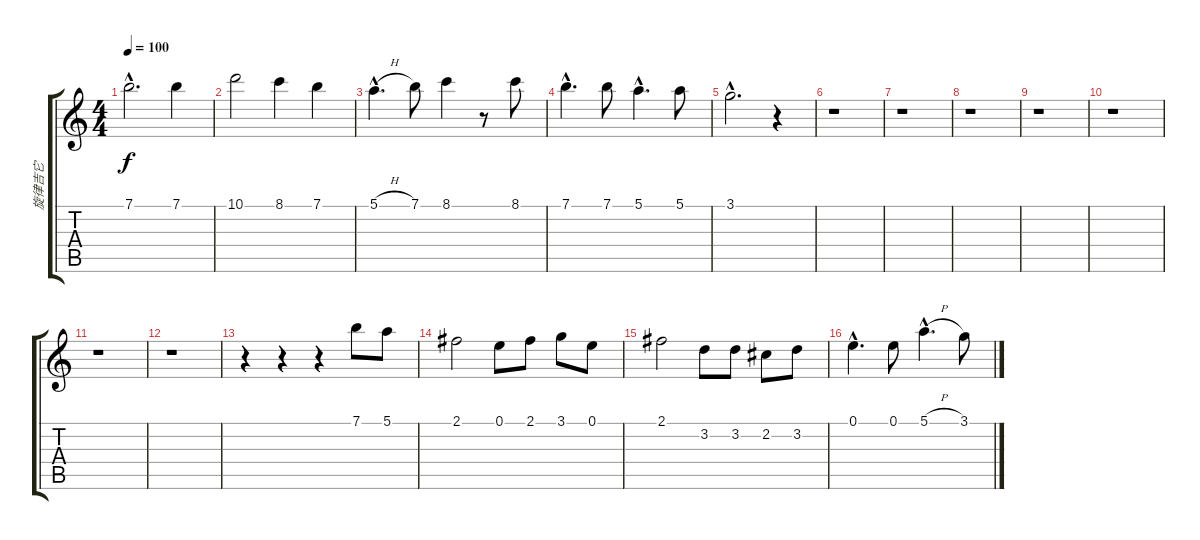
\track ("旋律吉它" "旋律吉它") {instrument distortionguitar}
\staff {score tabs}
\tuning (E4 B3 G3 D3 A2 E2) {hide}
\ts (4 4)
\tempo 100
\clef g2
\ks c
7.1{hac}.2{d dy f} 7.1.4 |
10.1.2 8.1.4 7.1.4 |
5.1{h hac}.4{d} 7.1.8 8.1.4 r.8 8.1.8 |
7.1{hac}.4{d} 7.1.8 5.1{hac}.4{d} 5.1.8 |
3.1{hac}.2{d} r.4 |
r.1 |
r.1 |
r.1 |
r.1 |
r.1 |
r.1 |
r.1 |
r.4 r.4 r.4 7.1.8 5.1.8 |
2.1.2 0.1.8 2.1.8 3.1.8 0.1.8 |
2.1.2 3.2.8 3.2.8 2.2.8 3.2.8 |
0.1{hac}.4{d} 0.1.8 5.1{h hac}.4{d} 3.1.8
